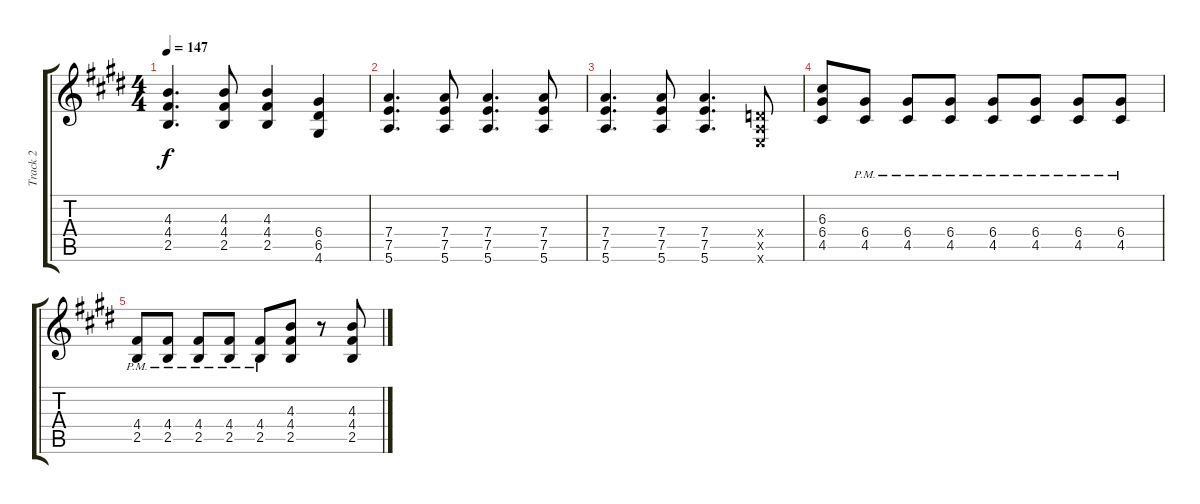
\track ("Track 2" "Track 2") {instrument distortionguitar}
\staff {score tabs}
\tuning (E4 B3 G3 D3 A2 E2) {hide}
\ts (4 4)
\tempo 147
\clef g2
\ks e
(4.3 4.4 2.5).4{d dy f} (4.3 4.4 2.5).8 (4.3 4.4 2.5).4 (6.4 6.5 4.6).4 |
(7.4 7.5 5.6).4{d} (7.4 7.5 5.6).8 (7.4 7.5 5.6).4{d} (7.4 7.5 5.6).8 |
(7.4 7.5 5.6).4{d} (7.4 7.5 5.6).8 (7.4 7.5 5.6).4{d} (0.4{x} 0.5{x} 0.6{x}).8 |
(6.3 6.4 4.5).8 (6.4{pm} 4.5{pm}).8 (6.4{pm} 4.5{pm}).8 (6.4{pm} 4.5{pm}).8 (6.4{pm} 4.5{pm}).8 (6.4{pm} 4.5{pm}).8 (6.4{pm} 4.5{pm}).8 (6.4{pm} 4.5{pm}).8 |
(4.4{pm} 2.5{pm}).8 (4.4{pm} 2.5{pm}).8 (4.4{pm} 2.5{pm}).8 (4.4{pm} 2.5{pm}).8 (4.4{pm} 2.5{pm}).8 (4.3 4.4 2.5).8 r.8 (4.3 4.4 2.5).8
